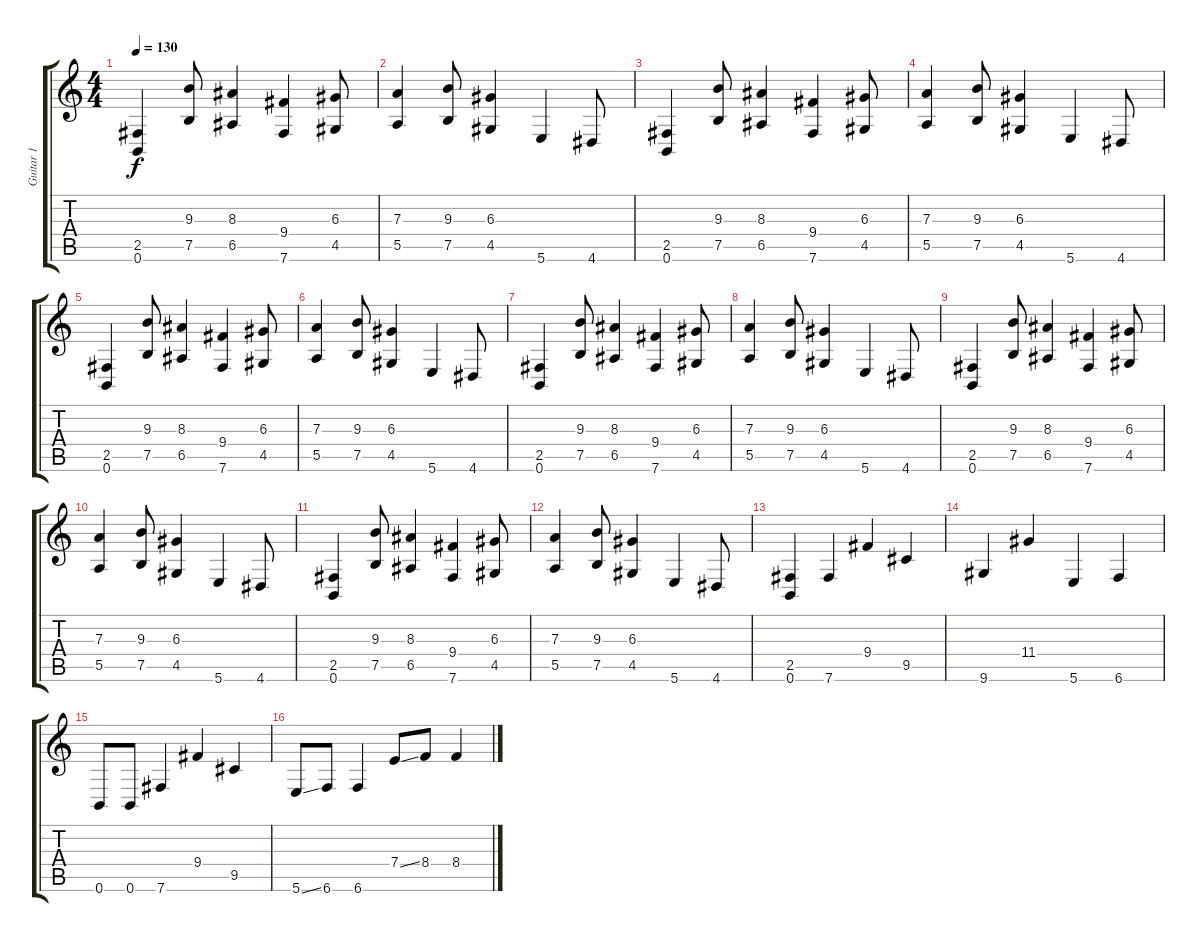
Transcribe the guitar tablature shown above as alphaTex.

\track ("Guitar 1" "Guitar 1") {instrument distortionguitar}
\staff {score tabs}
\tuning (B3 Gb3 D3 A2 E2 B1) {hide}
\ts (4 4)
\tempo 130
\clef g2
\ks c
(2.5 0.6).4{dy f} (9.3 7.5).8 (8.3 6.5).4 (9.4 7.6).4 (6.3 4.5).8 |
(7.3 5.5).4 (9.3 7.5).8 (6.3 4.5).4 5.6.4 4.6.8 |
(2.5 0.6).4 (9.3 7.5).8 (8.3 6.5).4 (9.4 7.6).4 (6.3 4.5).8 |
(7.3 5.5).4 (9.3 7.5).8 (6.3 4.5).4 5.6.4 4.6.8 |
(2.5 0.6).4 (9.3 7.5).8 (8.3 6.5).4 (9.4 7.6).4 (6.3 4.5).8 |
(7.3 5.5).4 (9.3 7.5).8 (6.3 4.5).4 5.6.4 4.6.8 |
(2.5 0.6).4 (9.3 7.5).8 (8.3 6.5).4 (9.4 7.6).4 (6.3 4.5).8 |
(7.3 5.5).4 (9.3 7.5).8 (6.3 4.5).4 5.6.4 4.6.8 |
(2.5 0.6).4 (9.3 7.5).8 (8.3 6.5).4 (9.4 7.6).4 (6.3 4.5).8 |
(7.3 5.5).4 (9.3 7.5).8 (6.3 4.5).4 5.6.4 4.6.8 |
(2.5 0.6).4 (9.3 7.5).8 (8.3 6.5).4 (9.4 7.6).4 (6.3 4.5).8 |
(7.3 5.5).4 (9.3 7.5).8 (6.3 4.5).4 5.6.4 4.6.8 |
(2.5 0.6).4 7.6.4 9.4.4 9.5.4 |
9.6.4 11.4.4 5.6.4 6.6.4 |
0.6.8 0.6.8 7.6.4 9.4.4 9.5.4 |
5.6{ss}.8 6.6.8 6.6.4 7.4{ss}.8 8.4.8 8.4.4
